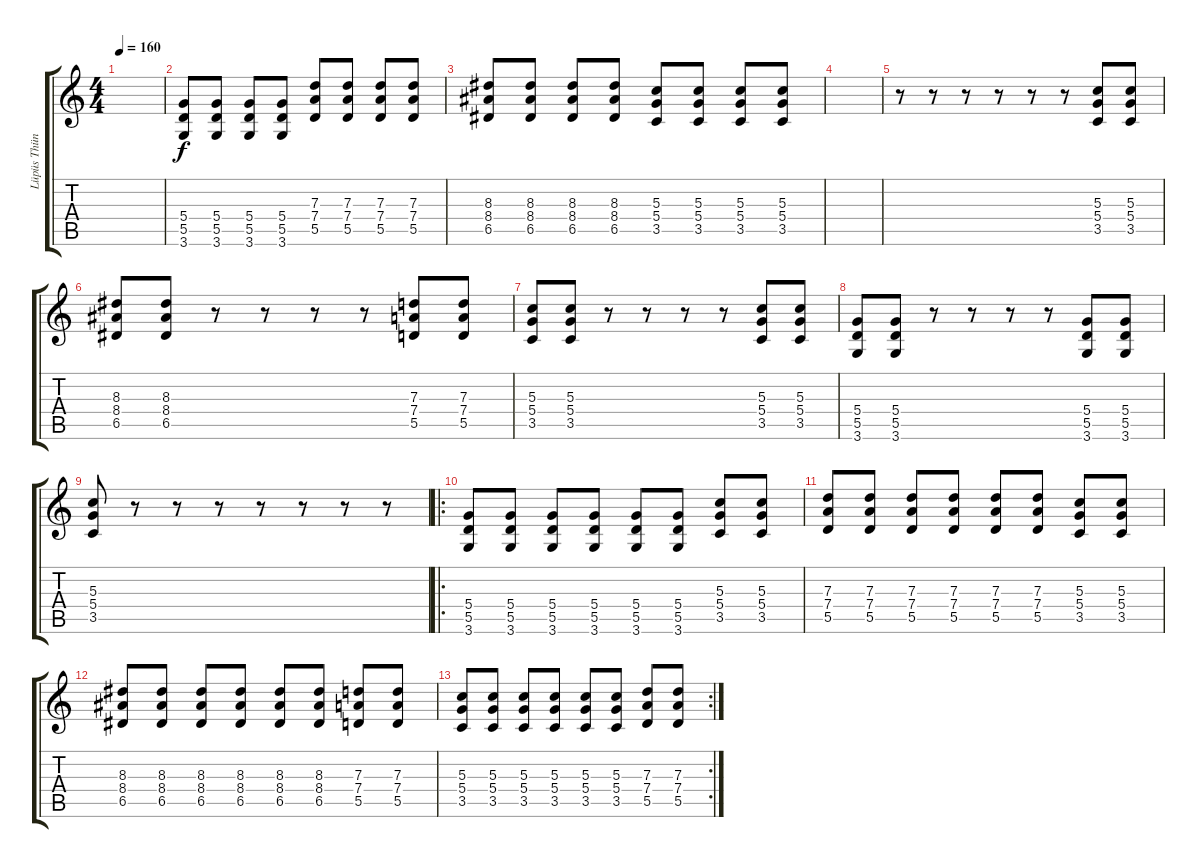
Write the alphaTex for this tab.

\track ("Lüpüs Thünder" "Lüpüs Thün") {instrument overdrivenguitar}
\staff {score tabs}
\tuning (E4 B3 G3 D3 A2 E2) {hide}
\ts (4 4)
\tempo 160
\clef g2
\ks c
|
(5.4 5.5 3.6).8 (5.4 5.5 3.6).8 (5.4 5.5 3.6).8 (5.4 5.5 3.6).8 (7.3 7.4 5.5).8 (7.3 7.4 5.5).8 (7.3 7.4 5.5).8 (7.3 7.4 5.5).8 |
(8.3 8.4 6.5).8 (8.3 8.4 6.5).8 (8.3 8.4 6.5).8 (8.3 8.4 6.5).8 (5.3 5.4 3.5).8 (5.3 5.4 3.5).8 (5.3 5.4 3.5).8 (5.3 5.4 3.5).8 |
|
r.8 r.8 r.8 r.8 r.8 r.8 (5.3 5.4 3.5).8 (5.3 5.4 3.5).8 |
(8.3 8.4 6.5).8 (8.3 8.4 6.5).8 r.8 r.8 r.8 r.8 (7.3 7.4 5.5).8 (7.3 7.4 5.5).8 |
(5.3 5.4 3.5).8 (5.3 5.4 3.5).8 r.8 r.8 r.8 r.8 (5.3 5.4 3.5).8 (5.3 5.4 3.5).8 |
(5.4 5.5 3.6).8 (5.4 5.5 3.6).8 r.8 r.8 r.8 r.8 (5.4 5.5 3.6).8 (5.4 5.5 3.6).8 |
(5.3 5.4 3.5).8 r.8 r.8 r.8 r.8 r.8 r.8 r.8 |
\ro
(5.4 5.5 3.6).8 (5.4 5.5 3.6).8 (5.4 5.5 3.6).8 (5.4 5.5 3.6).8 (5.4 5.5 3.6).8 (5.4 5.5 3.6).8 (5.3 5.4 3.5).8 (5.3 5.4 3.5).8 |
(7.3 7.4 5.5).8 (7.3 7.4 5.5).8 (7.3 7.4 5.5).8 (7.3 7.4 5.5).8 (7.3 7.4 5.5).8 (7.3 7.4 5.5).8 (5.3 5.4 3.5).8 (5.3 5.4 3.5).8 |
(8.3 8.4 6.5).8 (8.3 8.4 6.5).8 (8.3 8.4 6.5).8 (8.3 8.4 6.5).8 (8.3 8.4 6.5).8 (8.3 8.4 6.5).8 (7.3 7.4 5.5).8 (7.3 7.4 5.5).8 |
\rc 2
(5.3 5.4 3.5).8 (5.3 5.4 3.5).8 (5.3 5.4 3.5).8 (5.3 5.4 3.5).8 (5.3 5.4 3.5).8 (5.3 5.4 3.5).8 (7.3 7.4 5.5).8 (7.3 7.4 5.5).8
